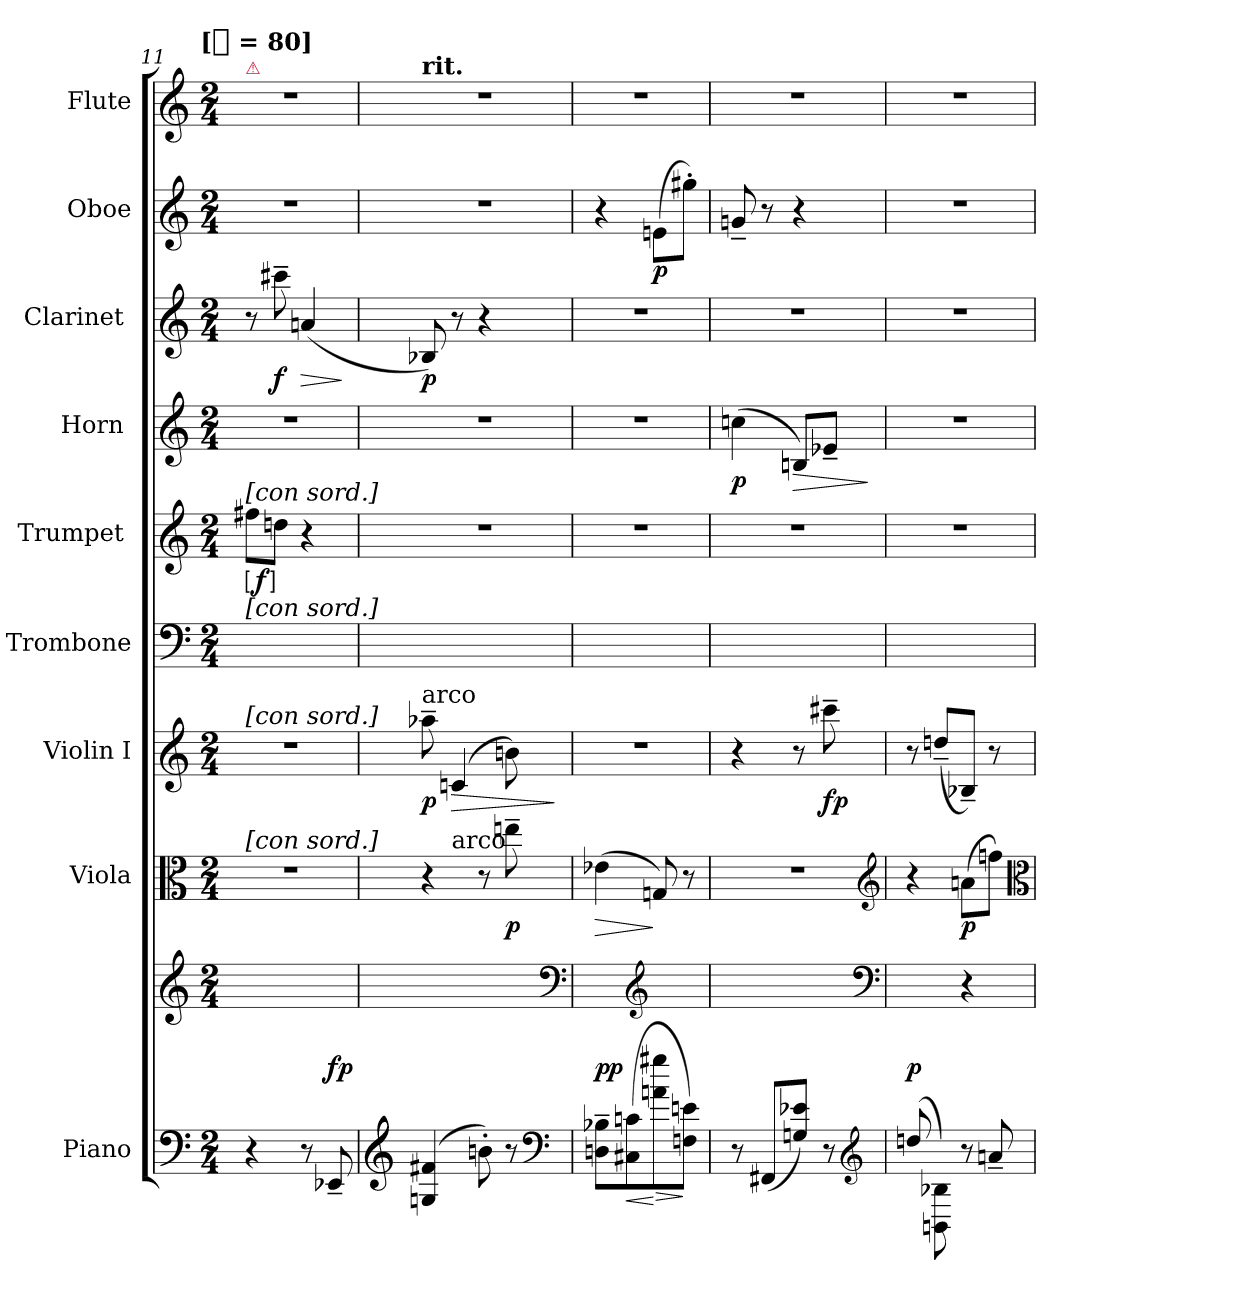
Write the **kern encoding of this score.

**kern	**kern	**dynam	**kern	**dynam	**kern	**dynam	**kern	**kern	**dynam	**kern	**dynam	**kern	**dynam	**kern	**dynam	**kern
*part9	*part9	*part9	*part8	*part8	*part7	*part7	*part6	*part5	*part5	*part4	*part4	*part3	*part3	*part2	*part2	*part1
*staff10	*staff9	*staff9/10	*staff8	*staff8	*staff7	*staff7	*staff6	*staff5	*staff5	*staff4	*staff4	*staff3	*staff3	*staff2	*staff2	*staff1
*I"Piano	*	*	*I"Viola	*	*I"Violin I	*	*I"Trombone	*I"Trumpet [C]	*	*I"Horn [C]	*	*I"Clarinet [C]	*	*I"Oboe	*	*I"Flute
*I'Pno	*	*	*I'Vla.	*	*I'Vln. I	*	*I'Tbn.	*I'Tpt.	*	*I'Hn.	*	*I'Cl.	*	*I'Ob.	*	*I'Fl.
*clefF4	*clefG2	*	*clefC3	*	*clefG2	*	*clefF4	*clefG2	*	*clefG2	*	*clefG2	*	*clefG2	*	*clefG2
*k[]	*k[]	*	*k[]	*	*k[]	*	*k[]	*k[]	*	*	*	*k[]	*	*k[]	*	*k[]
!!LO:TX:omd:t=[[quarter] = 80]
*M2/4	*M2/4	*	*M2/4	*	*M2/4	*	*M2/4	*M2/4	*	*M2/4	*	*M2/4	*	*M2/4	*	*M2/4
*MM80	*MM80	*	*MM80	*	*MM80	*	*MM80	*MM80	*	*MM80	*	*MM80	*	*MM80	*	*MM80
=11	=11	=11	=11	=11	=11	=11	=11	=11	=11	=11	=11	=11	=11	=11	=11	=11
!	!	!	!	!	!	!	!	!	!	!	!	!	!	!	!	!LO:TX:a:color=crimson:t=⚠
!	!	!	!	!	!	!	!	!LO:TX:a:t=[con sord.]	!	!	!	!	!	!	!	!
!	!	!	!	!	!	!	!LO:TX:a:t=[con sord.]	!	!	!	!	!	!	!	!	!
!	!	!	!	!	!LO:TX:a:t=[con sord.]	!	!	!	!	!	!	!	!	!	!	!
!	!	!	!LO:TX:a:t=[con sord.]	!	!	!	!	!	!	!	!	!	!	!	!	!
!	!	!	!	!	!	!	!	!	!LO:DY:ed=brack	!	!	!	!	!	!	!
4r	2ryy	.	2r	.	2r	.	2ryy	8ff#XL	f	2r	.	8r	.	2r	.	2r
.	.	.	.	.	.	.	.	8ddnJ	.	.	.	8ccc#X~	f	.	.	.
!	!	!	!	!	!	!	!	!	!	!	!	!	!LO:HP:b	!	!	!
8r	.	.	.	.	.	.	.	4r	.	.	.	(4an	>	.	.	.
8EE-X~	.	fp	.	.	.	.	.	.	.	.	.	.	.	.	.	.
.	.	.	.	.	.	.	.	.	.	.	.	.	]	.	.	.
=12	=12	=12	=12	=12	=12	=12	=12	=12	=12	=12	=12	=12	=12	=12	=12	=12
*clefG2	*	*	*	*	*	*	*	*	*	*	*	*	*	*	*	*
!	!	!	!	!	!	!	!	!	!	!	!	!	!	!	!	!LO:TX:a:B:t=rit.
!	!	!	!	!	!LO:TX:a:t=arco	!	!	!	!	!	!	!	!	!	!	!
*	*	*	*^	*	*	*	*	*	*	*	*	*	*	*	*	*
(<4Gn/ 4f#X/	2ryy	.	4r	8ryy	.	8aa-X~	p	2ryy	2r	.	2r	.	8B-X)	p	2r	.	2r
!	!	!	!	!LO:TX:a:t=arco	!	!	!	!	!	!	!	!	!	!	!	!	!
!	!	!	!	!	!	!	!LO:HP:b	!	!	!	!	!	!	!	!	!	!
.	.	.	.	4.ryy	.	(4cn	>	.	.	.	.	.	8r	.	.	.	.
8bn'\)	.	.	8r	.	.	.	.	.	.	.	.	.	4r	.	.	.	.
8r	.	.	8een~	.	p	8bn)	.	.	.	.	.	.	.	.	.	.	.
*clefF4	*clefF4	*	*	*	*	*	*	*	*	*	*	*	*	*	*	*	*
.	.	.	.	.	.	.	]	.	.	.	.	.	.	.	.	.	.
*	*	*	*v	*v	*	*	*	*	*	*	*	*	*	*	*	*	*
=13	=13	=13	=13	=13	=13	=13	=13	=13	=13	=13	=13	=13	=13	=13	=13	=13
*	*	*	*	*	*	*	*	*	*	*	*	*	*	*	*	*MM50
*	*	*	*^	*	*	*	*	*	*	*	*	*	*	*	*	*
!	!	!	!	!	!LO:HP:b	!	!	!	!	!	!	!	!	!	!	!	!
*	*	*	*v	*v	*	*	*	*	*	*	*	*	*	*	*	*	*
8Dn~>\ 8B-X~>\L	4ryy	pp	(4e-X	>	2r	.	2ryy	2r	.	2r	.	2r	.	4r	.	2r
!	!	!LO:HP:b=2	!	!	!	!	!	!	!	!	!	!	!	!	!	!
(<8C#X 8cn	.	<	.	.	.	.	.	.	.	.	.	.	.	.	.	.
*	*clefG2	*	*	*	*	*	*	*	*	*	*	*	*	*	*	*
!	!	!LO:HP:n=1:b=2	!	!	!	!	!	!	!	!	!	!	!	!	!	!
8an\ 8gg#X\	4ryy	[ >	8Gn)	]	.	.	.	.	.	.	.	.	.	(8en\L	p	.
8Fn 8enJ)	.	]	8r	.	.	.	.	.	.	.	.	.	.	8gg#X'\J)	.	.
=14	=14	=14	=14	=14	=14	=14	=14	=14	=14	=14	=14	=14	=14	=14	=14	=14
8r	2ryy	.	2r	.	4r	.	2ryy	2r	.	(4ccn	p	2r	.	8gn~	.	2r
(8FF#X\L	.	.	.	.	.	.	.	.	.	.	.	.	.	8r	.	.
!	!	!	!	!	!	!	!	!	!	!	!LO:HP:b	!	!	!	!	!
8Gn/ 8e-X/J)	.	.	.	.	8r	.	.	.	.	8BnL)	>	.	.	4r	.	.
8rb	.	.	.	.	8ccc#X~	fp	.	.	.	8e-X~J	.	.	.	.	.	.
*clefG2	*clefF4	*	*clefG2	*	*	*	*	*	*	*	*	*	*	*	*	*
.	.	.	.	.	.	.	.	.	.	.	]	.	.	.	.	.
=15	=15	=15	=15	=15	=15	=15	=15	=15	=15	=15	=15	=15	=15	=15	=15	=15
(8ddn/	4ryy	p	4r	.	8r	.	2ryy	2r	.	2r	.	2r	.	2r	.	2r
8BBn\ 8B-X\)	.	.	.	.	(8ddn~L	.	.	.	.	.	.	.	.	.	.	.
8r	4r	.	(8anL	p	8B-X~J)	.	.	.	.	.	.	.	.	.	.	.
8an~/	.	.	8ffnJ)	.	8r	.	.	.	.	.	.	.	.	.	.	.
*	*	*	*clefC3	*	*	*	*	*	*	*	*	*	*	*	*	*
=	=	=	=	=	=	=	=	=	=	=	=	=	=	=	=	=
*-	*-	*-	*-	*-	*-	*-	*-	*-	*-	*-	*-	*-	*-	*-	*-	*-
